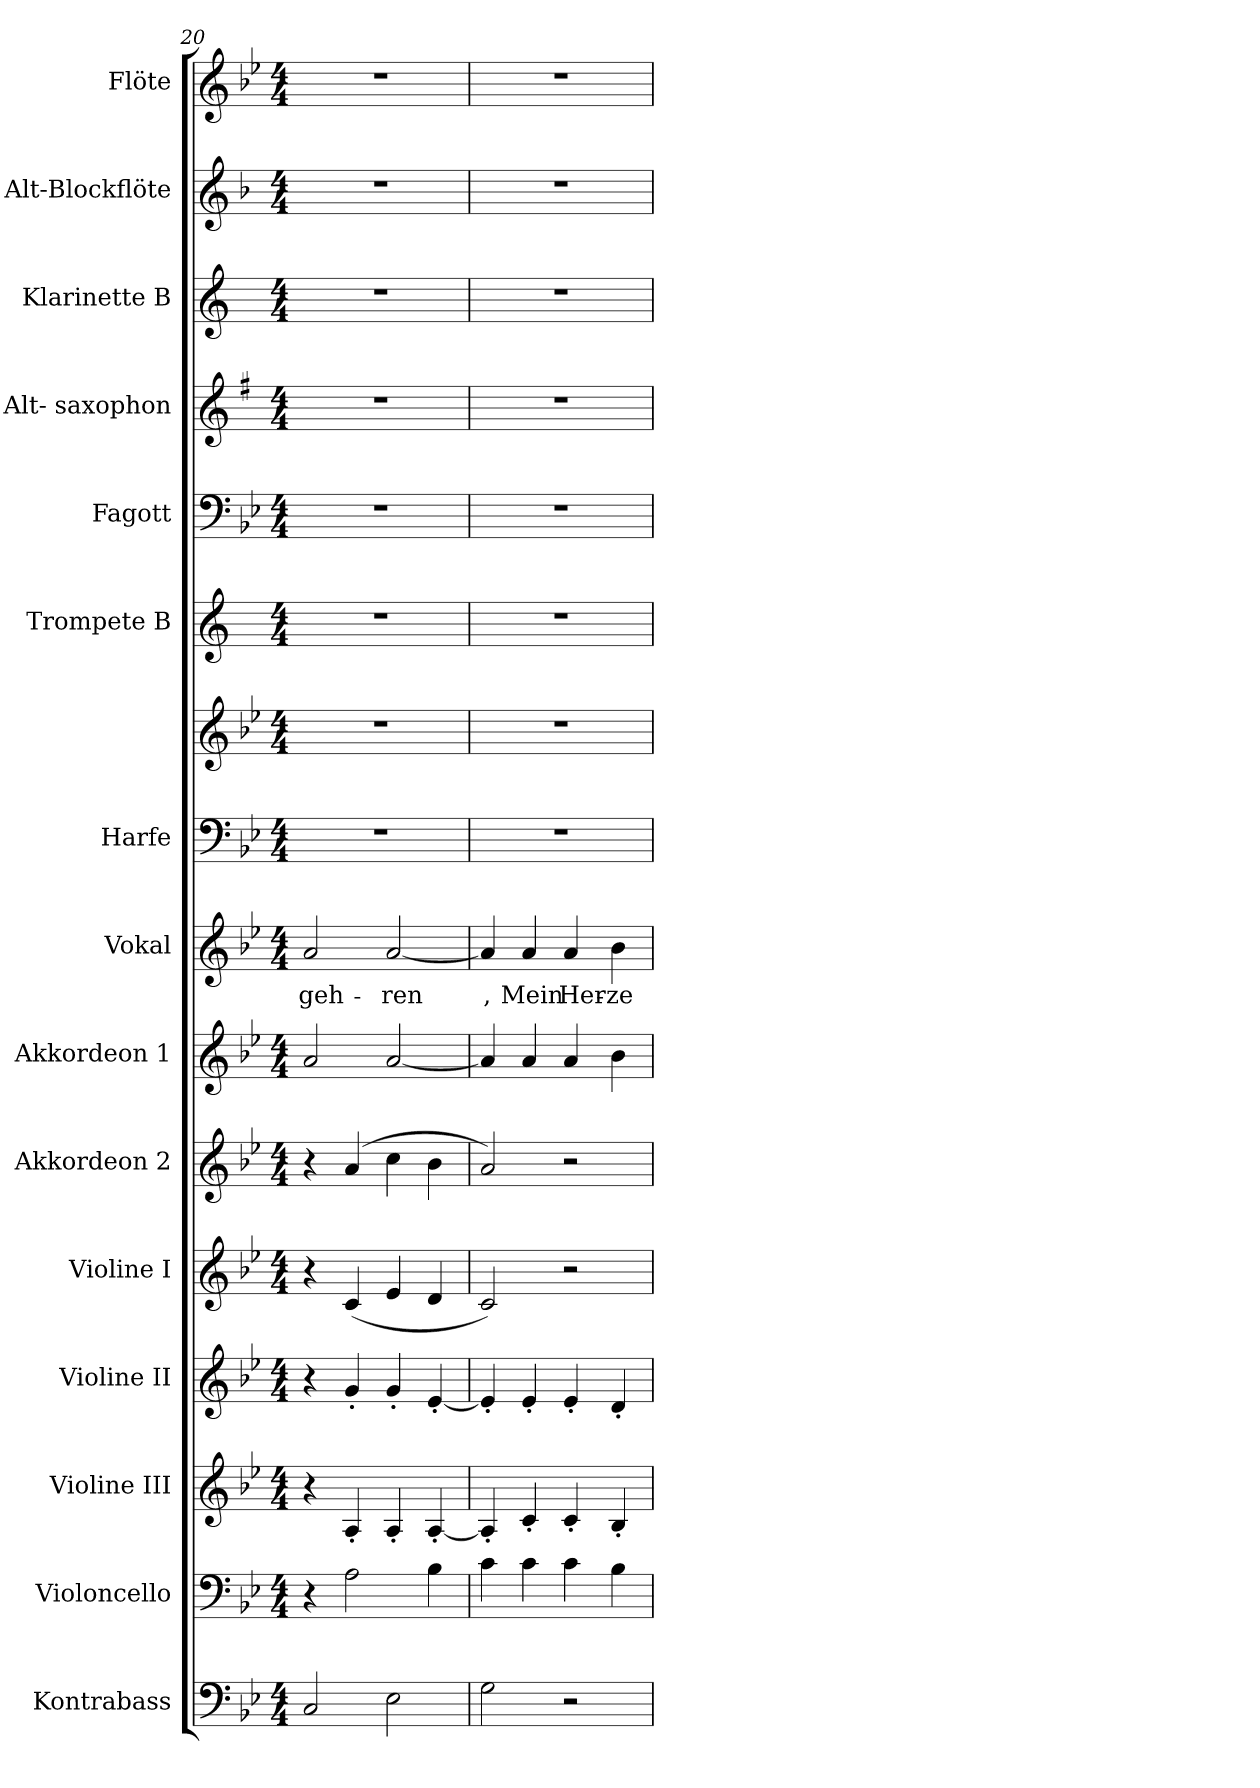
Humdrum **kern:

**kern	**kern	**kern	**kern	**kern	**kern	**kern	**kern	**text	**kern	**kern	**kern	**kern	**kern	**kern	**kern	**kern
*part15	*part14	*part13	*part12	*part11	*part10	*part9	*part8	*part8	*part7	*part7	*part6	*part5	*part4	*part3	*part2	*part1
*staff16	*staff15	*staff14	*staff13	*staff12	*staff11	*staff10	*staff9	*staff9	*staff8	*staff7	*staff6	*staff5	*staff4	*staff3	*staff2	*staff1
*I"Kontrabass	*I"Violoncello	*I"Violine III	*I"Violine II	*I"Violine I	*I"Akkordeon 2	*I"Akkordeon 1	*I"Vokal	*	*I"Harfe	*	*I"Trompete B	*I"Fagott	*I"Alt- saxophon	*I"Klarinette B	*I"Alt-Blockflöte	*I"Flöte
*I'Kb.	*I'Vc.	*I'Vln. III	*I'Vln. II	*I'Vln. I	*I'Akk.	*I'Akk.	*I'Vokal	*	*I'Hf.	*	*I'Tpt.	*I'Fgt.	*I'ASax.	*I'Kl.	*	*I'Fl.
*clefF4	*clefF4	*clefG2	*clefG2	*clefG2	*clefG2	*clefG2	*clefG2	*	*clefF4	*clefG2	*clefG2	*clefF4	*clefG2	*clefG2	*clefG2	*clefG2
*ITrd7c12	*	*	*	*	*	*	*	*	*	*	*ITrd1c2	*	*ITrd5c9	*ITrd1c2	*ITrd-3c-5	*
*k[b-e-]	*k[b-e-]	*k[b-e-]	*k[b-e-]	*k[b-e-]	*k[b-e-]	*k[b-e-]	*k[b-e-]	*	*k[b-e-]	*k[b-e-]	*k[b-e-]	*k[b-e-]	*k[b-e-]	*k[b-e-]	*k[b-e-]	*k[b-e-]
*g:	*g:	*g:	*g:	*g:	*g:	*g:	*g:	*	*g:	*g:	*g:	*g:	*g:	*g:	*g:	*g:
*M4/4	*M4/4	*M4/4	*M4/4	*M4/4	*M4/4	*M4/4	*M4/4	*	*M4/4	*M4/4	*M4/4	*M4/4	*M4/4	*M4/4	*M4/4	*M4/4
=20	=20	=20	=20	=20	=20	=20	=20	=20	=20	=20	=20	=20	=20	=20	=20	=20
!	!	!	!	!	!	!	!	!LO:LY:b:color=#000000	!	!	!	!	!	!	!	!
2CCi/	4r	4r	4r	4r	4r	2ai/	2ai/	-geh-	1r	1r	1r	1r	1r	1r	1r	1r
.	2Ai\	4A'i/	4g'i/	(4ci/	(4ai/	.	.	.	.	.	.	.	.	.	.	.
!	!	!	!	!	!	!	!	!LO:LY:b:color=#000000	!	!	!	!	!	!	!	!
2EE-i\	.	4A'i/	4g'i/	4e-i/	4cci\	[<2ai/	[<2ai/	-ren	.	.	.	.	.	.	.	.
.	4B-i\	[<4A'i/	[<4e-'i/	4di/	4b-i\	.	.	.	.	.	.	.	.	.	.	.
=21	=21	=21	=21	=21	=21	=21	=21	=21	=21	=21	=21	=21	=21	=21	=21	=21
!	!	!	!	!	!	!	!	!LO:LY:b:color=#000000	!	!	!	!	!	!	!	!
2GGi\	4ci\	4A'i/]	4e-'i/]	2ci/)	2ai/)	4ai/]	4ai/]	,	1r	1r	1r	1r	1r	1r	1r	1r
!	!	!	!	!	!	!	!	!LO:LY:b:color=#000000	!	!	!	!	!	!	!	!
.	4ci\	4c'i/	4e-'i/	.	.	4ai/	4ai/	Mein	.	.	.	.	.	.	.	.
!	!	!	!	!	!	!	!	!LO:LY:b:color=#000000	!	!	!	!	!	!	!	!
2r	4ci\	4c'i/	4e-'i/	2r	2r	4ai/	4ai/	Her-	.	.	.	.	.	.	.	.
!	!	!	!	!	!	!	!	!LO:LY:b:color=#000000	!	!	!	!	!	!	!	!
.	4B-i\	4B-'i/	4d'i/	.	.	4b-i\	4b-i\	-ze	.	.	.	.	.	.	.	.
=	=	=	=	=	=	=	=	=	=	=	=	=	=	=	=	=
*-	*-	*-	*-	*-	*-	*-	*-	*-	*-	*-	*-	*-	*-	*-	*-	*-
